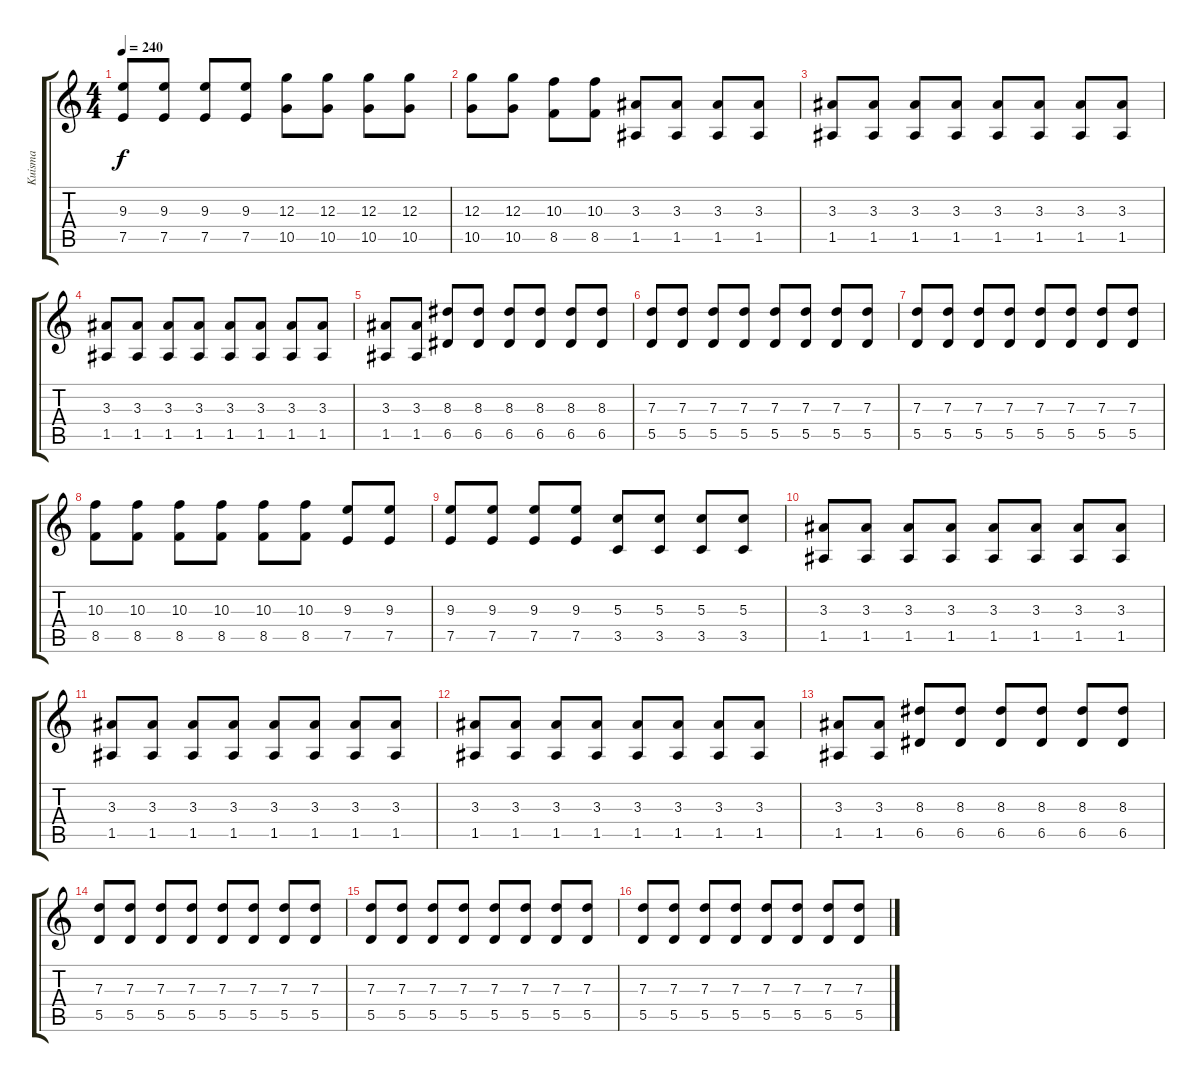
\track ("Kuisma" "Kuisma") {instrument distortionguitar}
\staff {score tabs}
\tuning (E4 B3 G3 D3 A2 D2) {hide}
\ts (4 4)
\tempo 240
\clef g2
\ks c
(9.3 7.5).8{dy f} (9.3 7.5).8 (9.3 7.5).8 (9.3 7.5).8 (12.3 10.5).8 (12.3 10.5).8 (12.3 10.5).8 (12.3 10.5).8 |
(12.3 10.5).8 (12.3 10.5).8 (10.3 8.5).8 (10.3 8.5).8 (3.3 1.5).8 (3.3 1.5).8 (3.3 1.5).8 (3.3 1.5).8 |
(3.3 1.5).8 (3.3 1.5).8 (3.3 1.5).8 (3.3 1.5).8 (3.3 1.5).8 (3.3 1.5).8 (3.3 1.5).8 (3.3 1.5).8 |
(3.3 1.5).8 (3.3 1.5).8 (3.3 1.5).8 (3.3 1.5).8 (3.3 1.5).8 (3.3 1.5).8 (3.3 1.5).8 (3.3 1.5).8 |
(3.3 1.5).8 (3.3 1.5).8 (8.3 6.5).8 (8.3 6.5).8 (8.3 6.5).8 (8.3 6.5).8 (8.3 6.5).8 (8.3 6.5).8 |
(7.3 5.5).8 (7.3 5.5).8 (7.3 5.5).8 (7.3 5.5).8 (7.3 5.5).8 (7.3 5.5).8 (7.3 5.5).8 (7.3 5.5).8 |
(7.3 5.5).8 (7.3 5.5).8 (7.3 5.5).8 (7.3 5.5).8 (7.3 5.5).8 (7.3 5.5).8 (7.3 5.5).8 (7.3 5.5).8 |
(10.3 8.5).8 (10.3 8.5).8 (10.3 8.5).8 (10.3 8.5).8 (10.3 8.5).8 (10.3 8.5).8 (9.3 7.5).8 (9.3 7.5).8 |
(9.3 7.5).8 (9.3 7.5).8 (9.3 7.5).8 (9.3 7.5).8 (5.3 3.5).8 (5.3 3.5).8 (5.3 3.5).8 (5.3 3.5).8 |
(3.3 1.5).8 (3.3 1.5).8 (3.3 1.5).8 (3.3 1.5).8 (3.3 1.5).8 (3.3 1.5).8 (3.3 1.5).8 (3.3 1.5).8 |
(3.3 1.5).8 (3.3 1.5).8 (3.3 1.5).8 (3.3 1.5).8 (3.3 1.5).8 (3.3 1.5).8 (3.3 1.5).8 (3.3 1.5).8 |
(3.3 1.5).8 (3.3 1.5).8 (3.3 1.5).8 (3.3 1.5).8 (3.3 1.5).8 (3.3 1.5).8 (3.3 1.5).8 (3.3 1.5).8 |
(3.3 1.5).8 (3.3 1.5).8 (8.3 6.5).8 (8.3 6.5).8 (8.3 6.5).8 (8.3 6.5).8 (8.3 6.5).8 (8.3 6.5).8 |
(7.3 5.5).8 (7.3 5.5).8 (7.3 5.5).8 (7.3 5.5).8 (7.3 5.5).8 (7.3 5.5).8 (7.3 5.5).8 (7.3 5.5).8 |
(7.3 5.5).8 (7.3 5.5).8 (7.3 5.5).8 (7.3 5.5).8 (7.3 5.5).8 (7.3 5.5).8 (7.3 5.5).8 (7.3 5.5).8 |
(7.3 5.5).8 (7.3 5.5).8 (7.3 5.5).8 (7.3 5.5).8 (7.3 5.5).8 (7.3 5.5).8 (7.3 5.5).8 (7.3 5.5).8
